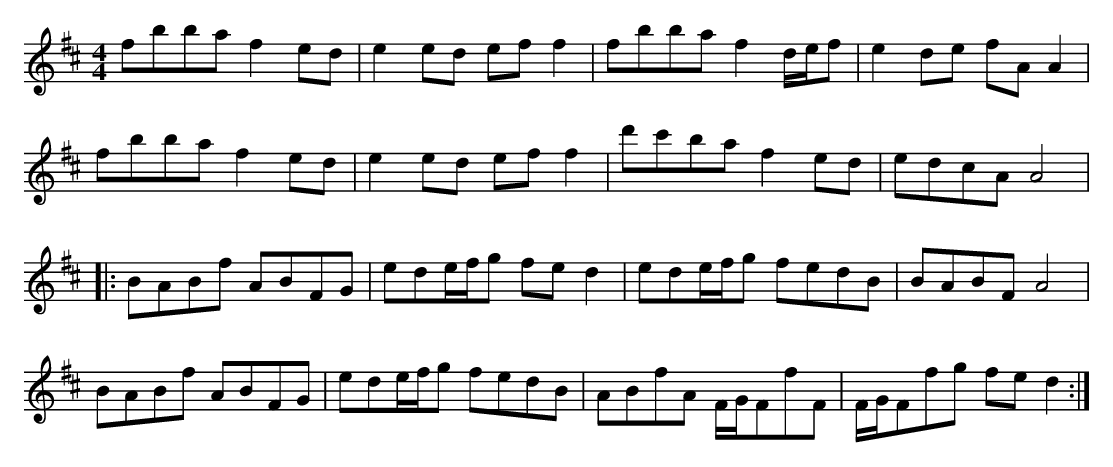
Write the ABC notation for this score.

X:1
M:4/4
K:Bmin
fbba f2ed|e2ed eff2|fbba f2d/e/f|e2de fAA2|
fbba f2ed|e2ed eff2|d'c'ba f2ed|edcA A4|
|:BABf ABFG|ede/f/g fed2|ede/f/g fedB|BABF A4|
BABf ABFG|ede/f/g fedB|ABfA F/G/FfF|F/G/Ffg fed2:|
